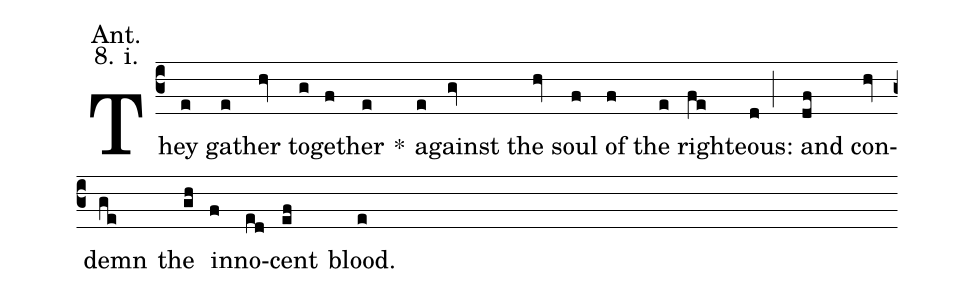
annotation: Ant.;
annotation: 8. i.;
%%
(c3) They(e) ga(e)ther(hv) to(g)ge(f)ther(e) <sp>*</sp>() a(e)gainst(gv) the(hv) soul(f) of(f) the(e) right(fe)eous:(d;) and(df) con(hv)demn(ge) the(gh) in(f)no(ed)cent(ef) blood.(e)
